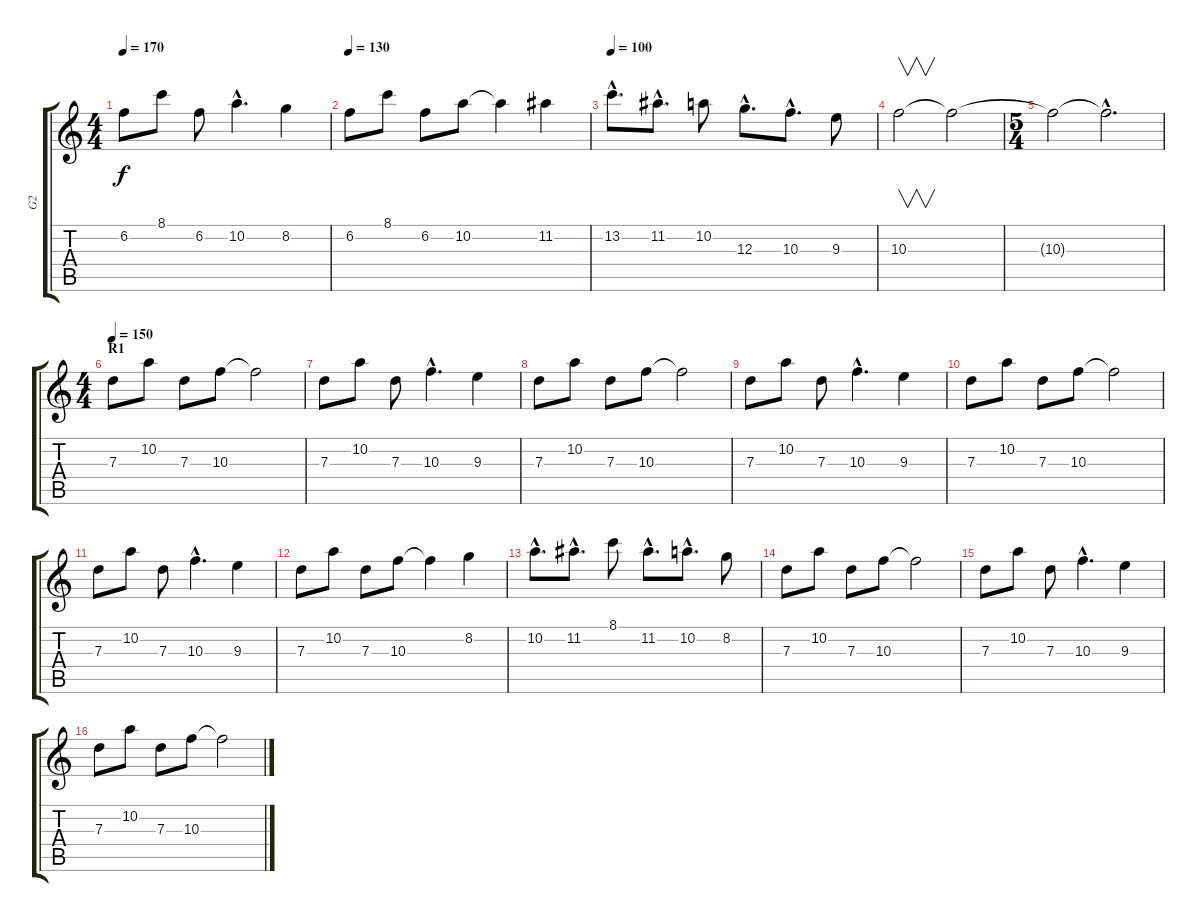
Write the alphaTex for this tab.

\track ("G2" "G2") {instrument distortionguitar}
\staff {score tabs}
\tuning (E4 B3 G3 D3 A2 E2) {hide}
\ts (4 4)
\tempo 170
\clef g2
\ks c
6.2.8{dy f} 8.1.8 6.2.8 10.2{hac}.4{d} 8.2.4 |
\tempo 130
6.2.8 8.1.8 6.2.8 10.2.8 10.2{t}.4 11.2.4 |
\tempo 100
13.2{hac}.8{d} 11.2{hac}.8{d} 10.2.8 12.3{hac}.8{d} 10.3{hac}.8{d} 9.3.8 |
10.3.2{v volume 13} 10.3{t}.2{volume 10} |
\ts (5 4)
10.3{t}.2{volume 8} 10.3{hac t}.2{d volume 0} |
\ts (4 4)
\section ("" "R1")
\tempo 150
7.3.8{volume 12 instrument acousticguitarnylon} 10.2.8 7.3.8 10.3.8 10.3{t}.2 |
7.3.8 10.2.8 7.3.8 10.3{hac}.4{d} 9.3.4 |
7.3.8 10.2.8 7.3.8 10.3.8 10.3{t}.2 |
7.3.8 10.2.8 7.3.8 10.3{hac}.4{d} 9.3.4 |
7.3.8 10.2.8 7.3.8 10.3.8 10.3{t}.2 |
7.3.8 10.2.8 7.3.8 10.3{hac}.4{d} 9.3.4 |
7.3.8 10.2.8 7.3.8 10.3.8 10.3{t}.4 8.2.4 |
10.2{hac}.8{d} 11.2{hac}.8{d} 8.1.8 11.2{hac}.8{d} 10.2{hac}.8{d} 8.2.8 |
\section ("" "")
7.3.8 10.2.8 7.3.8 10.3.8 10.3{t}.2 |
7.3.8 10.2.8 7.3.8 10.3{hac}.4{d} 9.3.4 |
7.3.8 10.2.8 7.3.8 10.3.8 10.3{t}.2
